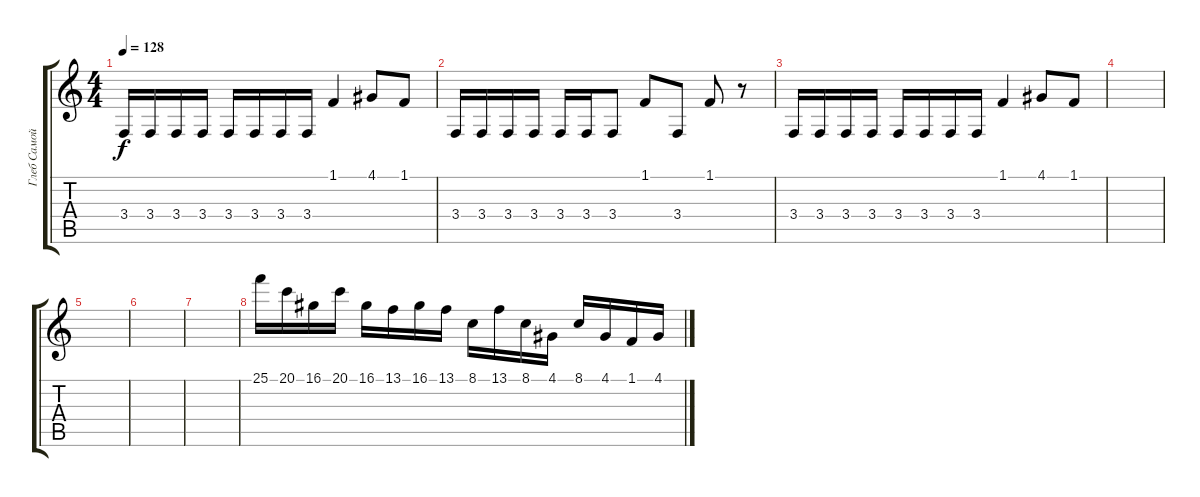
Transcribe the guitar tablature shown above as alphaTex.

\track ("Глеб Самойлов (fx)" "Глеб Самой") {instrument lead6voice}
\staff {score tabs}
\tuning (E4 B3 G3 D3 A2 E2) {hide}
\ts (4 4)
\tempo 128
\clef g2
\ks c
3.4.16{dy f volume 16 instrument guitarfretnoise} 3.4.16 3.4.16 3.4.16 3.4.16 3.4.16 3.4.16 3.4.16 1.1.4 4.1.8 1.1.8 |
3.4.16{volume 16 instrument guitarfretnoise} 3.4.16 3.4.16 3.4.16 3.4.16 3.4.16 3.4.8 1.1.8 3.4.8 1.1.8 r.8 |
3.4.16{volume 16 instrument guitarfretnoise} 3.4.16 3.4.16 3.4.16 3.4.16 3.4.16 3.4.16 3.4.16 1.1.4 4.1.8 1.1.8 |
|
|
|
|
25.1.16 20.1.16 16.1.16 20.1.16 16.1.16 13.1.16 16.1.16 13.1.16 8.1.16 13.1.16 8.1.16 4.1.16 8.1.16 4.1.16 1.1.16 4.1.16
